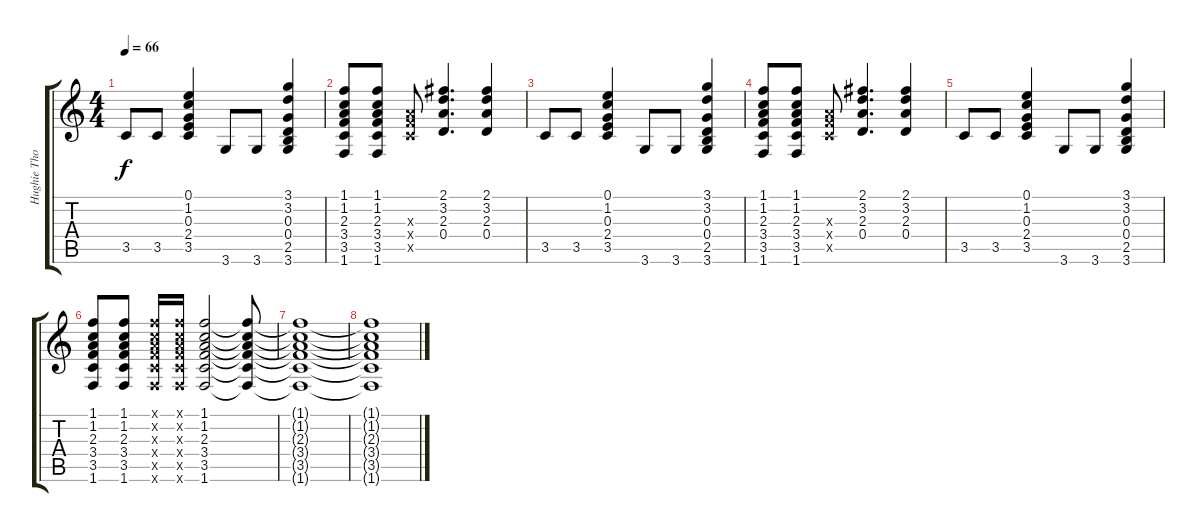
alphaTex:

\track ("Hughie Thomasson Guitar" "Hughie Tho") {instrument electricguitarclean}
\staff {score tabs}
\tuning (E4 B3 G3 D3 A2 E2) {hide}
\ts (4 4)
\tempo 66
\clef g2
\ks c
3.5.8{dy f} 3.5.8 (0.1 1.2 0.3 2.4 3.5).4 3.6.8 3.6.8 (3.1 3.2 0.3 0.4 2.5 3.6).4 |
(1.1 1.2 2.3 3.4 3.5 1.6).8 (1.1 1.2 2.3 3.4 3.5 1.6).8 (2.3{x} 3.4{x} 3.5{x}).8 (2.1 3.2 2.3 0.4).4{d} (2.1 3.2 2.3 0.4).4 |
3.5.8 3.5.8 (0.1 1.2 0.3 2.4 3.5).4 3.6.8 3.6.8 (3.1 3.2 0.3 0.4 2.5 3.6).4 |
(1.1 1.2 2.3 3.4 3.5 1.6).8 (1.1 1.2 2.3 3.4 3.5 1.6).8 (2.3{x} 3.4{x} 3.5{x}).8 (2.1 3.2 2.3 0.4).4{d} (2.1 3.2 2.3 0.4).4 |
3.5.8 3.5.8 (0.1 1.2 0.3 2.4 3.5).4 3.6.8 3.6.8 (3.1 3.2 0.3 0.4 2.5 3.6).4 |
(1.1 1.2 2.3 3.4 3.5 1.6).8 (1.1 1.2 2.3 3.4 3.5 1.6).8 (1.1{x} 1.2{x} 2.3{x} 3.4{x} 3.5{x} 1.6{x}).16 (1.1{x} 1.2{x} 2.3{x} 3.4{x} 3.5{x} 1.6{x}).16 (1.1 1.2 2.3 3.4 3.5 1.6).2 (1.1{t} 1.2{t} 2.3{t} 3.4{t} 3.5{t} 1.6{t}).8 |
(1.1{t} 1.2{t} 2.3{t} 3.4{t} 3.5{t} 1.6{t}).1 |
(1.1{t} 1.2{t} 2.3{t} 3.4{t} 3.5{t} 1.6{t}).1
